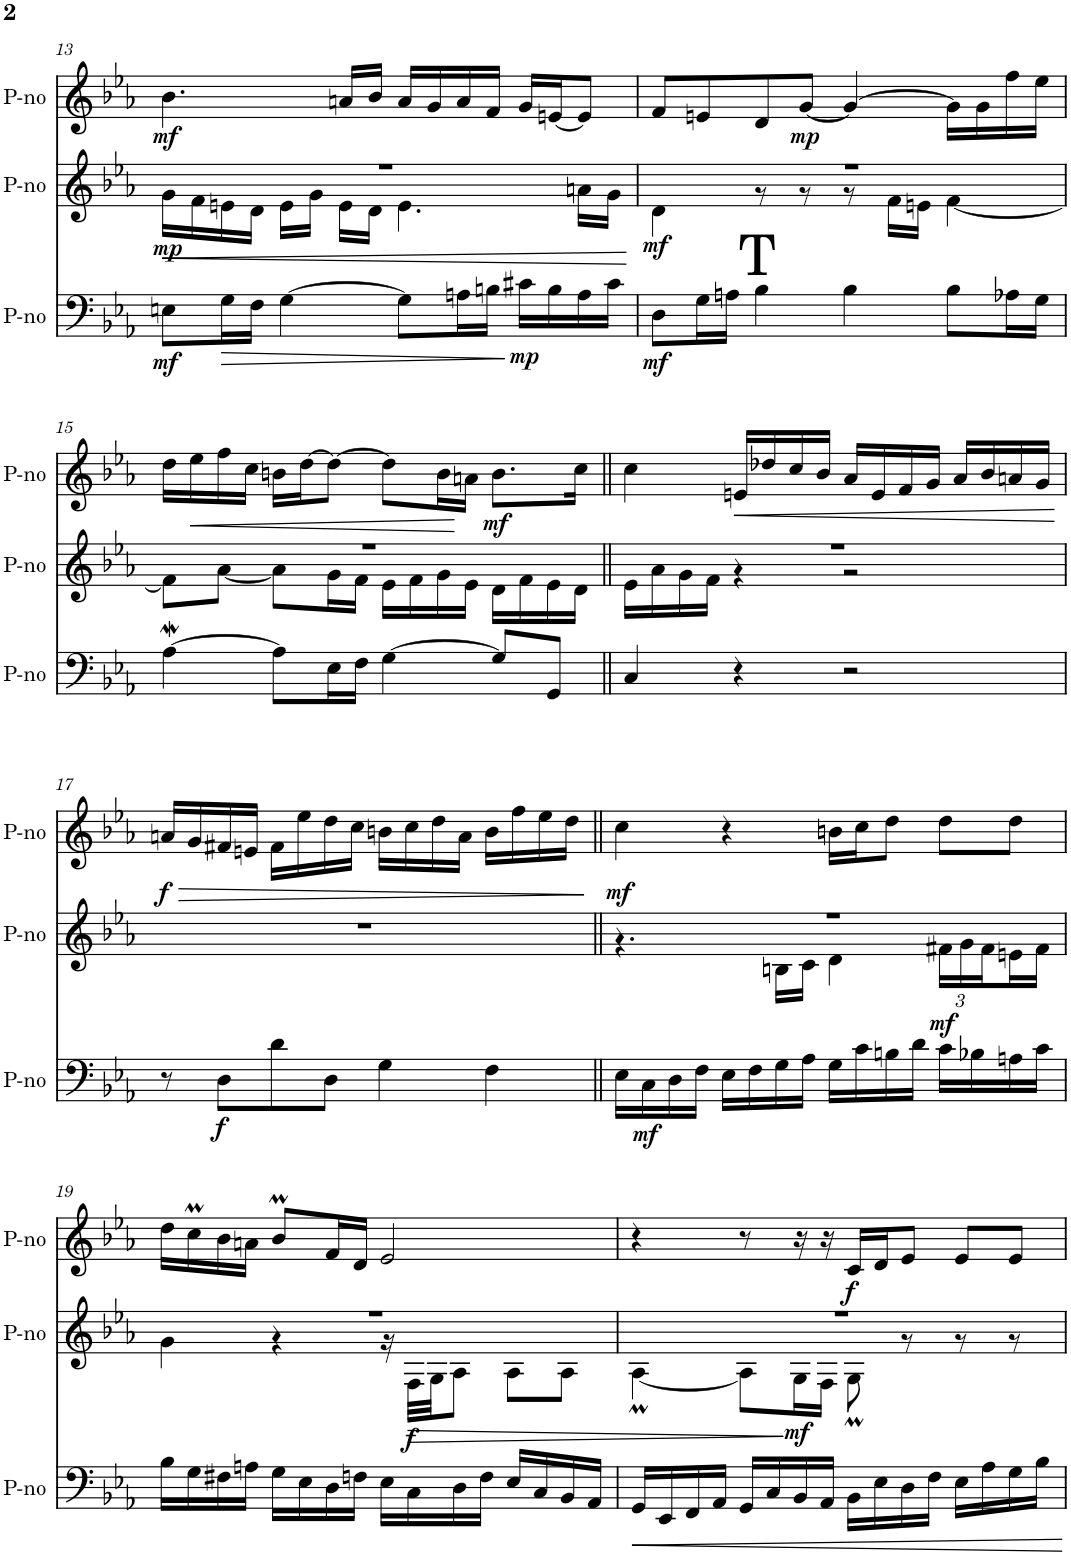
**kern	**dynam	**kern	**dynam	**kern	**dynam
*part3	*part3	*part2	*part2	*part1	*part1
*staff3	*staff3	*staff2	*staff2	*staff1	*staff1
*I"Piano	*	*I"Piano	*	*I"Piano	*
*I'P-no	*	*I'P-no	*	*I'P-no	*
!!LO:PB:g=z
*clefF4	*	*clefG2	*	*clefG2	*
*k[b-e-a-]	*	*k[b-e-a-]	*	*k[b-e-a-]	*
*M4/4	*	*M4/4	*	*M4/4	*
=13	=13	=13	=13	=13	=13
!	!LO:DY:b	!	!LO:HP:b	!	!
*	*	*^	*	*	*
!	!	!	!	!LO:DY:n=1:b	!	!LO:DY:b
8En\L	mf	1r	16g\LL	< mp	4.b-\	mf
.	.	.	16f\	.	.	.
16G\L	.	.	16en\	.	.	.
16F\JJ	.	.	16d\JJ	.	.	.
[4G\	.	.	16e\LL	.	.	.
.	.	.	16g\JJ	.	.	.
.	.	.	16e\LL	.	16an/LL	.
.	.	.	16d\JJ	.	16b-/JJ	.
8G\L]	.	.	4.e\	.	16a/LL	.
.	.	.	.	.	16g/	.
16An\L	.	.	.	.	16a/	.
16Bn\JJ	.	.	.	.	16f/JJ	.
!	!LO:DY:b	!	!	!	!	!
16c#X\LL	mp	.	.	.	16g/LL	.
16B\	.	.	.	.	[16en/J	.
16A\	.	.	16an\LL	.	8e/J]	.
16c#\JJ	.	.	16g\JJ	.	.	.
=14	=14	=14	=14	=14	=14	=14
!	!LO:DY:b	!	!	!LO:DY:b	!	!
8D\L	mf	1r	4d\	mf	8f/L	.
16G\L	.	.	.	.	8en/	.
16An\JJ	.	.	.	.	.	.
!LO:TX:a:t=T	!	!	!	!	!	!
4B-\	.	.	8r	.	8d/	.
!	!	!	!	!	!	!LO:DY:b
.	.	.	8r	.	[8g/J	mp
4B-\	.	.	8r	.	4g/_	.
.	.	.	16f\LL	.	.	.
.	.	.	16en\JJ	.	.	.
8B-\L	.	.	[4f\	.	16g\LL]	.
.	.	.	.	.	16g\	.
16A-X\L	.	.	.	.	16ff\	.
16G\JJ	.	.	.	.	16ee-\JJ	.
!!LO:LB:g=z
=15	=15	=15	=15	=15	=15	=15
[4A-w\	.	1r	8f\L]	.	16dd\LL	.
!	!	!	!	!	!	!LO:HP:b
.	.	.	.	.	16ee-\	<
.	.	.	[8a-\J	.	16ff\	.
.	.	.	.	.	16cc\JJ	.
8A-\L]	.	.	8a-\L]	.	16bn\LL	.
.	.	.	.	.	[16dd\J	.
16E-\L	.	.	16g\L	.	8dd\J_	.
16F\JJ	.	.	16f\JJ	.	.	.
[4G\	.	.	16e-\LL	.	8dd\L]	.
.	.	.	16f\	.	.	.
.	.	.	16g\	.	16b\L	.
.	.	.	16e-\JJ	.	16an\JJ	[
!	!	!	!	!	!	!LO:DY:b
8G/L]	.	.	16d\LL	.	8.b\L	mf
.	.	.	16f\	.	.	.
8GG/J	.	.	16e-\	.	.	.
.	.	.	16d\JJ	.	16cc\Jk	.
=16||	=16||	=16||	=16||	=16||	=16||	=16||
4C/	.	1r	16e-\LL	.	4cc\	.
.	.	.	16a-\	.	.	.
.	.	.	16g\	.	.	.
.	.	.	16f\JJ	.	.	.
!	!	!	!	!	!	!LO:HP:b
4r	.	.	4r	.	16en/LL	<
.	.	.	.	.	16dd-X/	.
.	.	.	.	.	16cc/	.
.	.	.	.	.	16b-/JJ	.
2r	.	.	2r	.	16a-/LL	.
.	.	.	.	.	16e/	.
.	.	.	.	.	16f/	.
.	.	.	.	.	16g/JJ	.
.	.	.	.	.	16a-/LL	.
.	.	.	.	.	16b-/	.
.	.	.	.	.	16an/	.
.	.	.	.	.	16g/JJ	.
*	*	*v	*v	*	*	*
.	.	.	.	.	[
!!LO:LB:g=z
=17	=17	=17	=17	=17	=17
!	!	!	!	!	!LO:HP:b
!	!	!	!	!	!LO:DY:n=1:b
8r	.	1r	.	16an/LL	> f
.	.	.	.	16g/	.
!	!LO:DY:b	!	!	!	!
8D\L	f	.	.	16f#X/	.
.	.	.	.	16en/JJ	.
8d\	.	.	.	16f#\LL	.
.	.	.	.	16ee-\	.
8D\J	.	.	.	16dd\	.
.	.	.	.	16cc\JJ	.
4G\	.	.	.	16bn\LL	.
.	.	.	.	16cc\	.
.	.	.	.	16dd\	.
.	.	.	.	16a\JJ	.
4F\	.	.	.	16b\LL	.
.	.	.	.	16ff\	.
.	.	.	.	16ee-\	.
.	.	.	.	16dd\JJ	.
.	.	.	.	.	]
=18||	=18||	=18||	=18||	=18||	=18||
*	*	*^	*	*	*
!	!	!	!	!	!	!LO:DY:b
16E-\LL	.	1r	4.r	.	4cc\	mf
!	!LO:DY:b	!	!	!	!	!
16C\	mf	.	.	.	.	.
16D\	.	.	.	.	.	.
16F\JJ	.	.	.	.	.	.
16E-\LL	.	.	.	.	4r	.
16F\	.	.	.	.	.	.
16G\	.	.	16Bn\LL	.	.	.
16A-\JJ	.	.	16c\JJ	.	.	.
16G\LL	.	.	4d\	.	16bn\LL	.
16c\	.	.	.	.	16cc\J	.
16Bn\	.	.	.	.	8dd\J	.
16d\JJ	.	.	.	.	.	.
*	*	*	*Xbrackettup	*	*	*
!	!	!	!	!LO:DY:b	!	!
16c\LL	.	.	24f#X\LL	mf	8dd\L	.
.	.	.	24g\	.	.	.
16B-X\	.	.	.	.	.	.
.	.	.	24f#\	.	.	.
16An\	.	.	16en\	.	8dd\J	.
16c\JJ	.	.	16f#\JJ	.	.	.
!!LO:LB:g=z
=19	=19	=19	=19	=19	=19	=19
16B-\LL	.	1r	4g\	.	16dd\LL	.
16G\	.	.	.	.	16ccM\	.
16F#X\	.	.	.	.	16b-\	.
16An\JJ	.	.	.	.	16an\JJ	.
16G\LL	.	.	4r	.	8b-M/L	.
16E-\	.	.	.	.	.	.
16D\	.	.	.	.	16f/L	.
16Fn\JJ	.	.	.	.	16d/JJ	.
16E-\LL	.	.	16r	.	2e-/	.
!	!	!	!	!LO:DY:b	!	!
16C\	.	.	32F\LLL	f	.	.
.	.	.	32G\JJ	.	.	.
16D\	.	.	8A-\J	.	.	.
16F\JJ	.	.	.	.	.	.
16E-/LL	.	.	8A-\L	.	.	.
16C/	.	.	.	.	.	.
16BB-/	.	.	8A-\J	.	.	.
16AA-/JJ	.	.	.	.	.	.
=20	=20	=20	=20	=20	=20	=20
16GG/LL	.	1r	[4A-M\	.	4r	.
16EE-/	.	.	.	.	.	.
16FF/	.	.	.	.	.	.
16AA-/JJ	.	.	.	.	.	.
16GG/LL	.	.	8A-\L]	.	8r	.
16C/	.	.	.	.	.	.
!	!	!	!	!LO:DY:n=1:b	!	!
16BB-/	.	.	16G\L	[ mf	16r	.
16AA-/JJ	.	.	16F\JJ	.	16r	.
!	!	!	!	!	!	!LO:DY:b
16BB-\LL	.	.	8Gm\	.	16c/LL	f
16E-\	.	.	.	.	16d/J	.
16D\	.	.	8r	.	8e-/J	.
16F\JJ	.	.	.	.	.	.
16E-\LL	.	.	8r	.	8e-/L	.
16A-\	.	.	.	.	.	.
16G\	.	.	8r	.	8e-/J	.
16B-\JJ	.	.	.	.	.	.
*	*	*v	*v	*	*	*
=	=	=	=	=	=
*-	*-	*-	*-	*-	*-
